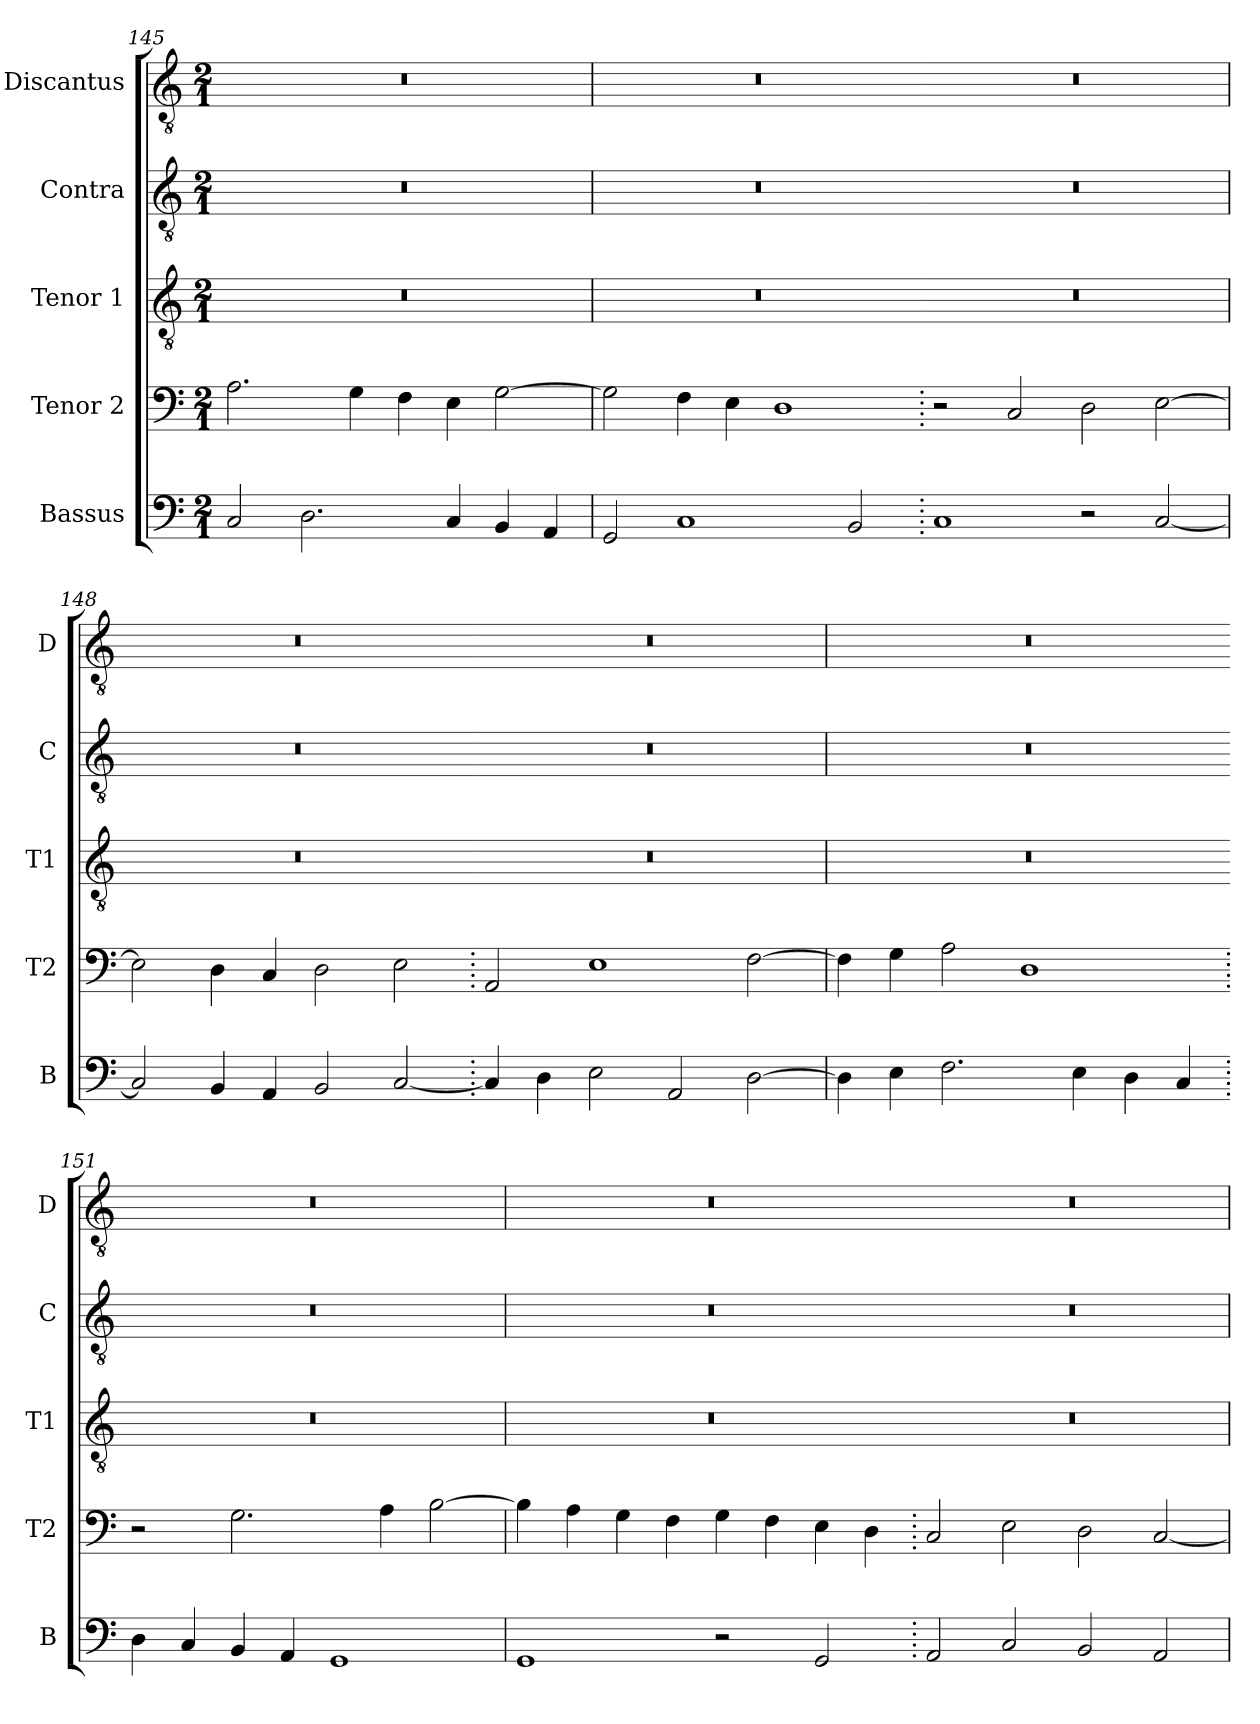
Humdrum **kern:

**kern	**kern	**kern	**kern	**kern
*part5	*part4	*part3	*part2	*part1
*staff5	*staff4	*staff3	*staff2	*staff1
*I"Bassus	*I"Tenor 2	*I"Tenor 1	*I"Contra	*I"Discantus
*I'B	*I'T2	*I'T1	*I'C	*I'D
*clefF4	*clefF4	*clefGv2	*clefGv2	*clefGv2
*k[]	*k[]	*k[]	*k[]	*k[]
*M2/1	*M2/1	*M2/1	*M2/1	*M2/1
=145	=145	=145	=145	=145
2C	2.A	0r	0r	0r
2.D	.	.	.	.
.	4G	.	.	.
.	4F	.	.	.
4C	4E	.	.	.
4BB	[2G	.	.	.
4AA	.	.	.	.
=146	=146	=146	=146	=146
2GG	2G]	0r	0r	0r
1C	4F	.	.	.
.	4E	.	.	.
.	1D	.	.	.
2BB	.	.	.	.
=147.	=147.	=147	=147	=147
1C	2r	0r	0r	0r
.	2C	.	.	.
2r	2D	.	.	.
[2C	[2E	.	.	.
=148	=148	=148	=148	=148
2C]	2E]	0r	0r	0r
4BB	4D	.	.	.
4AA	4C	.	.	.
2BB	2D	.	.	.
[2C	2E	.	.	.
=149.	=149.	=149	=149	=149
4C]	2AA	0r	0r	0r
4D	.	.	.	.
2E	1E	.	.	.
2AA	.	.	.	.
[2D	[2F	.	.	.
=150	=150	=150	=150	=150
4D]	4F]	0r	0r	0r
4E	4G	.	.	.
2.F	2A	.	.	.
.	1D	.	.	.
4E	.	.	.	.
4D	.	.	.	.
4C	.	.	.	.
=151.	=151.	=151	=151	=151
4D	2r	0r	0r	0r
4C	.	.	.	.
4BB	2.G	.	.	.
4AA	.	.	.	.
1GG	.	.	.	.
.	4A	.	.	.
.	[2B	.	.	.
=152	=152	=152	=152	=152
1GG	4B]	0r	0r	0r
.	4A	.	.	.
.	4G	.	.	.
.	4F	.	.	.
2r	4G	.	.	.
.	4F	.	.	.
2GG	4E	.	.	.
.	4D	.	.	.
=153.	=153.	=153	=153	=153
2AA	2C	0r	0r	0r
2C	2E	.	.	.
2BB	2D	.	.	.
2AA	[2C	.	.	.
=	=	=	=	=
*-	*-	*-	*-	*-
